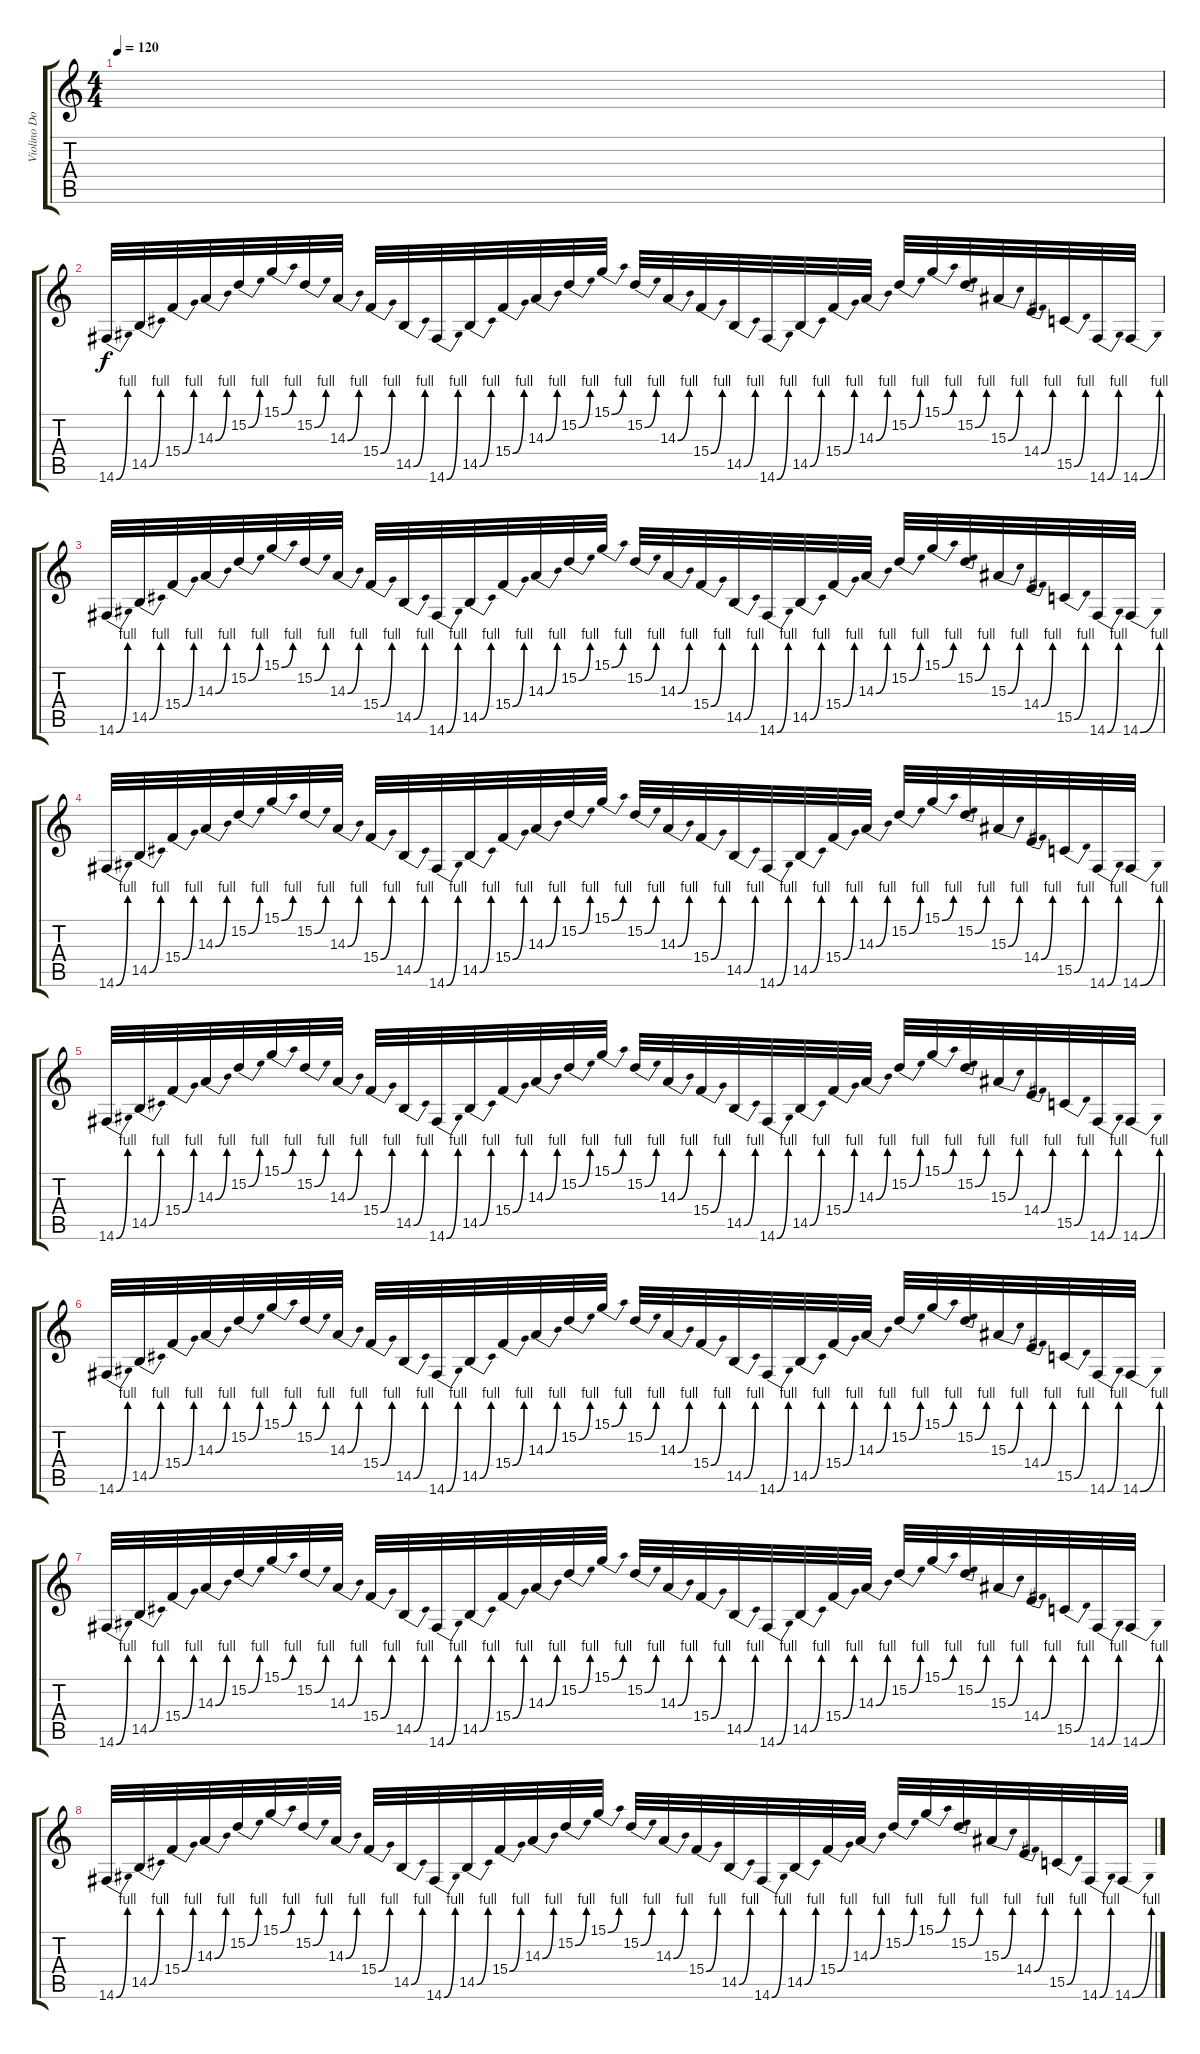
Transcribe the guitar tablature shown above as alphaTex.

\track ("Violino Do cavalo" "Violino Do") {instrument violin}
\staff {score tabs}
\tuning (E4 B3 G3 D3 A2 E2) {hide}
\ts (4 4)
\tempo 120
\clef g2
\ks c
|
14.6{be (bend 0 0 60 4)}.32 14.5{be (bend 0 0 60 4)}.32 15.4{be (bend 0 0 60 4)}.32 14.3{be (bend 0 0 60 4)}.32 15.2{be (bend 0 0 60 4)}.32 15.1{be (bend 0 0 60 4)}.32 15.2{be (bend 0 0 60 4)}.32 14.3{be (bend 0 0 60 4)}.32 15.4{be (bend 0 0 60 4)}.32 14.5{be (bend 0 0 60 4)}.32 14.6{be (bend 0 0 60 4)}.32 14.5{be (bend 0 0 60 4)}.32 15.4{be (bend 0 0 60 4)}.32 14.3{be (bend 0 0 60 4)}.32 15.2{be (bend 0 0 60 4)}.32 15.1{be (bend 0 0 60 4)}.32 15.2{be (bend 0 0 60 4)}.32 14.3{be (bend 0 0 60 4)}.32 15.4{be (bend 0 0 60 4)}.32 14.5{be (bend 0 0 60 4)}.32 14.6{be (bend 0 0 60 4)}.32 14.5{be (bend 0 0 60 4)}.32 15.4{be (bend 0 0 60 4)}.32 14.3{be (bend 0 0 60 4)}.32 15.2{be (bend 0 0 60 4)}.32 15.1{be (bend 0 0 60 4)}.32 15.2{be (bend 0 0 60 4)}.32 15.3{be (bend 0 0 60 4)}.32 14.4{be (bend 0 0 60 4)}.32 15.5{be (bend 0 0 60 4)}.32 14.6{be (bend 0 0 60 4)}.32 14.6{be (bend 0 0 60 4)}.32 |
14.6{be (bend 0 0 60 4)}.32 14.5{be (bend 0 0 60 4)}.32 15.4{be (bend 0 0 60 4)}.32 14.3{be (bend 0 0 60 4)}.32 15.2{be (bend 0 0 60 4)}.32 15.1{be (bend 0 0 60 4)}.32 15.2{be (bend 0 0 60 4)}.32 14.3{be (bend 0 0 60 4)}.32 15.4{be (bend 0 0 60 4)}.32 14.5{be (bend 0 0 60 4)}.32 14.6{be (bend 0 0 60 4)}.32 14.5{be (bend 0 0 60 4)}.32 15.4{be (bend 0 0 60 4)}.32 14.3{be (bend 0 0 60 4)}.32 15.2{be (bend 0 0 60 4)}.32 15.1{be (bend 0 0 60 4)}.32 15.2{be (bend 0 0 60 4)}.32 14.3{be (bend 0 0 60 4)}.32 15.4{be (bend 0 0 60 4)}.32 14.5{be (bend 0 0 60 4)}.32 14.6{be (bend 0 0 60 4)}.32 14.5{be (bend 0 0 60 4)}.32 15.4{be (bend 0 0 60 4)}.32 14.3{be (bend 0 0 60 4)}.32 15.2{be (bend 0 0 60 4)}.32 15.1{be (bend 0 0 60 4)}.32 15.2{be (bend 0 0 60 4)}.32 15.3{be (bend 0 0 60 4)}.32 14.4{be (bend 0 0 60 4)}.32 15.5{be (bend 0 0 60 4)}.32 14.6{be (bend 0 0 60 4)}.32 14.6{be (bend 0 0 60 4)}.32 |
14.6{be (bend 0 0 60 4)}.32 14.5{be (bend 0 0 60 4)}.32 15.4{be (bend 0 0 60 4)}.32 14.3{be (bend 0 0 60 4)}.32 15.2{be (bend 0 0 60 4)}.32 15.1{be (bend 0 0 60 4)}.32 15.2{be (bend 0 0 60 4)}.32 14.3{be (bend 0 0 60 4)}.32 15.4{be (bend 0 0 60 4)}.32 14.5{be (bend 0 0 60 4)}.32 14.6{be (bend 0 0 60 4)}.32 14.5{be (bend 0 0 60 4)}.32 15.4{be (bend 0 0 60 4)}.32 14.3{be (bend 0 0 60 4)}.32 15.2{be (bend 0 0 60 4)}.32 15.1{be (bend 0 0 60 4)}.32 15.2{be (bend 0 0 60 4)}.32 14.3{be (bend 0 0 60 4)}.32 15.4{be (bend 0 0 60 4)}.32 14.5{be (bend 0 0 60 4)}.32 14.6{be (bend 0 0 60 4)}.32 14.5{be (bend 0 0 60 4)}.32 15.4{be (bend 0 0 60 4)}.32 14.3{be (bend 0 0 60 4)}.32 15.2{be (bend 0 0 60 4)}.32 15.1{be (bend 0 0 60 4)}.32 15.2{be (bend 0 0 60 4)}.32 15.3{be (bend 0 0 60 4)}.32 14.4{be (bend 0 0 60 4)}.32 15.5{be (bend 0 0 60 4)}.32 14.6{be (bend 0 0 60 4)}.32 14.6{be (bend 0 0 60 4)}.32 |
14.6{be (bend 0 0 60 4)}.32 14.5{be (bend 0 0 60 4)}.32 15.4{be (bend 0 0 60 4)}.32 14.3{be (bend 0 0 60 4)}.32 15.2{be (bend 0 0 60 4)}.32 15.1{be (bend 0 0 60 4)}.32 15.2{be (bend 0 0 60 4)}.32 14.3{be (bend 0 0 60 4)}.32 15.4{be (bend 0 0 60 4)}.32 14.5{be (bend 0 0 60 4)}.32 14.6{be (bend 0 0 60 4)}.32 14.5{be (bend 0 0 60 4)}.32 15.4{be (bend 0 0 60 4)}.32 14.3{be (bend 0 0 60 4)}.32 15.2{be (bend 0 0 60 4)}.32 15.1{be (bend 0 0 60 4)}.32 15.2{be (bend 0 0 60 4)}.32 14.3{be (bend 0 0 60 4)}.32 15.4{be (bend 0 0 60 4)}.32 14.5{be (bend 0 0 60 4)}.32 14.6{be (bend 0 0 60 4)}.32 14.5{be (bend 0 0 60 4)}.32 15.4{be (bend 0 0 60 4)}.32 14.3{be (bend 0 0 60 4)}.32 15.2{be (bend 0 0 60 4)}.32 15.1{be (bend 0 0 60 4)}.32 15.2{be (bend 0 0 60 4)}.32 15.3{be (bend 0 0 60 4)}.32 14.4{be (bend 0 0 60 4)}.32 15.5{be (bend 0 0 60 4)}.32 14.6{be (bend 0 0 60 4)}.32 14.6{be (bend 0 0 60 4)}.32 |
14.6{be (bend 0 0 60 4)}.32 14.5{be (bend 0 0 60 4)}.32 15.4{be (bend 0 0 60 4)}.32 14.3{be (bend 0 0 60 4)}.32 15.2{be (bend 0 0 60 4)}.32 15.1{be (bend 0 0 60 4)}.32 15.2{be (bend 0 0 60 4)}.32 14.3{be (bend 0 0 60 4)}.32 15.4{be (bend 0 0 60 4)}.32 14.5{be (bend 0 0 60 4)}.32 14.6{be (bend 0 0 60 4)}.32 14.5{be (bend 0 0 60 4)}.32 15.4{be (bend 0 0 60 4)}.32 14.3{be (bend 0 0 60 4)}.32 15.2{be (bend 0 0 60 4)}.32 15.1{be (bend 0 0 60 4)}.32 15.2{be (bend 0 0 60 4)}.32 14.3{be (bend 0 0 60 4)}.32 15.4{be (bend 0 0 60 4)}.32 14.5{be (bend 0 0 60 4)}.32 14.6{be (bend 0 0 60 4)}.32 14.5{be (bend 0 0 60 4)}.32 15.4{be (bend 0 0 60 4)}.32 14.3{be (bend 0 0 60 4)}.32 15.2{be (bend 0 0 60 4)}.32 15.1{be (bend 0 0 60 4)}.32 15.2{be (bend 0 0 60 4)}.32 15.3{be (bend 0 0 60 4)}.32 14.4{be (bend 0 0 60 4)}.32 15.5{be (bend 0 0 60 4)}.32 14.6{be (bend 0 0 60 4)}.32 14.6{be (bend 0 0 60 4)}.32 |
14.6{be (bend 0 0 60 4)}.32 14.5{be (bend 0 0 60 4)}.32 15.4{be (bend 0 0 60 4)}.32 14.3{be (bend 0 0 60 4)}.32 15.2{be (bend 0 0 60 4)}.32 15.1{be (bend 0 0 60 4)}.32 15.2{be (bend 0 0 60 4)}.32 14.3{be (bend 0 0 60 4)}.32 15.4{be (bend 0 0 60 4)}.32 14.5{be (bend 0 0 60 4)}.32 14.6{be (bend 0 0 60 4)}.32 14.5{be (bend 0 0 60 4)}.32 15.4{be (bend 0 0 60 4)}.32 14.3{be (bend 0 0 60 4)}.32 15.2{be (bend 0 0 60 4)}.32 15.1{be (bend 0 0 60 4)}.32 15.2{be (bend 0 0 60 4)}.32 14.3{be (bend 0 0 60 4)}.32 15.4{be (bend 0 0 60 4)}.32 14.5{be (bend 0 0 60 4)}.32 14.6{be (bend 0 0 60 4)}.32 14.5{be (bend 0 0 60 4)}.32 15.4{be (bend 0 0 60 4)}.32 14.3{be (bend 0 0 60 4)}.32 15.2{be (bend 0 0 60 4)}.32 15.1{be (bend 0 0 60 4)}.32 15.2{be (bend 0 0 60 4)}.32 15.3{be (bend 0 0 60 4)}.32 14.4{be (bend 0 0 60 4)}.32 15.5{be (bend 0 0 60 4)}.32 14.6{be (bend 0 0 60 4)}.32 14.6{be (bend 0 0 60 4)}.32 |
14.6{be (bend 0 0 60 4)}.32 14.5{be (bend 0 0 60 4)}.32 15.4{be (bend 0 0 60 4)}.32 14.3{be (bend 0 0 60 4)}.32 15.2{be (bend 0 0 60 4)}.32 15.1{be (bend 0 0 60 4)}.32 15.2{be (bend 0 0 60 4)}.32 14.3{be (bend 0 0 60 4)}.32 15.4{be (bend 0 0 60 4)}.32 14.5{be (bend 0 0 60 4)}.32 14.6{be (bend 0 0 60 4)}.32 14.5{be (bend 0 0 60 4)}.32 15.4{be (bend 0 0 60 4)}.32 14.3{be (bend 0 0 60 4)}.32 15.2{be (bend 0 0 60 4)}.32 15.1{be (bend 0 0 60 4)}.32 15.2{be (bend 0 0 60 4)}.32 14.3{be (bend 0 0 60 4)}.32 15.4{be (bend 0 0 60 4)}.32 14.5{be (bend 0 0 60 4)}.32 14.6{be (bend 0 0 60 4)}.32 14.5{be (bend 0 0 60 4)}.32 15.4{be (bend 0 0 60 4)}.32 14.3{be (bend 0 0 60 4)}.32 15.2{be (bend 0 0 60 4)}.32 15.1{be (bend 0 0 60 4)}.32 15.2{be (bend 0 0 60 4)}.32 15.3{be (bend 0 0 60 4)}.32 14.4{be (bend 0 0 60 4)}.32 15.5{be (bend 0 0 60 4)}.32 14.6{be (bend 0 0 60 4)}.32 14.6{be (bend 0 0 60 4)}.32
